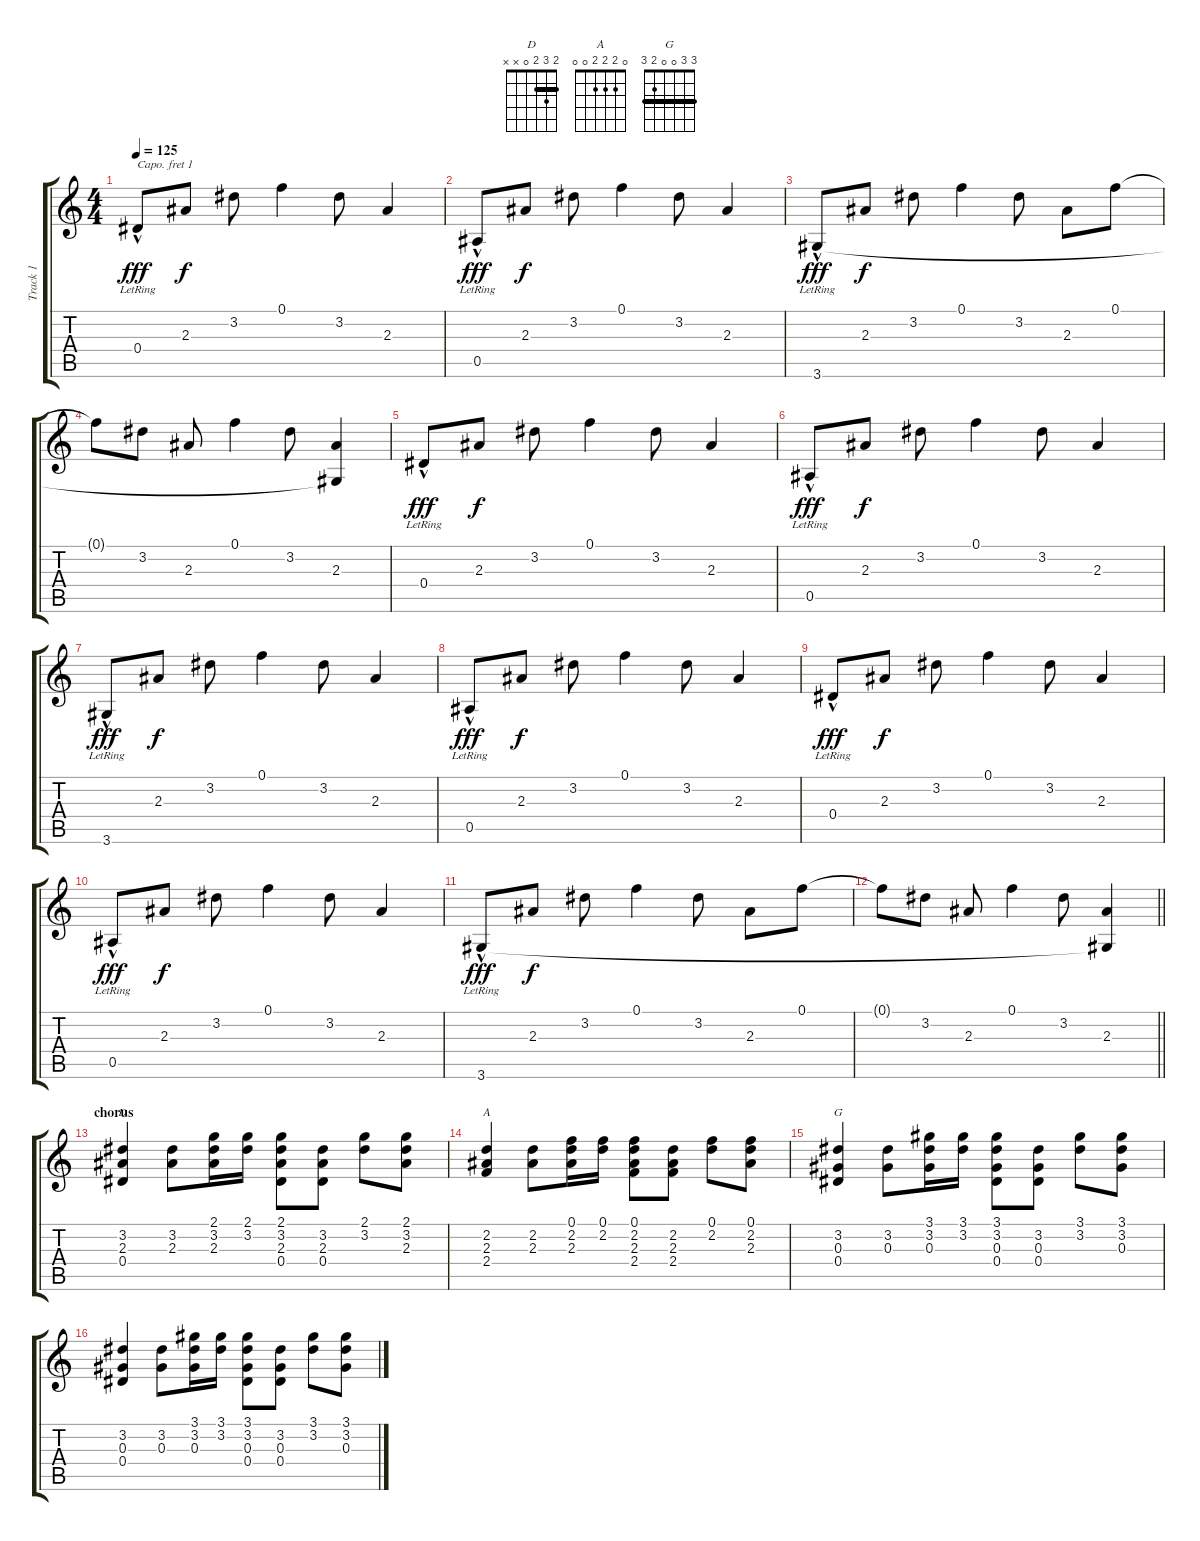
\track ("Track 1" "Track 1") {instrument acousticguitarsteel}
\staff {score tabs}
\capo 1
\tuning (E4 B3 G3 D3 A2 E2) {hide}
\chord ("D" 2 3 2 0 x x) {barre 2}
\chord ("A" 0 2 2 2 0 0)
\chord ("G" 3 3 0 0 2 3) {barre 3}
\ts (4 4)
\tempo 125
\clef g2
\ks c
0.4{hac lr}.8{dy fff} 2.3.8{dy f} 3.2.8 0.1.4 3.2.8 2.3.4 |
0.5{hac lr}.8{dy fff} 2.3.8{dy f} 3.2.8 0.1.4 3.2.8 2.3.4 |
3.6{hac lr}.8{dy fff} 2.3.8{dy f} 3.2.8 0.1.4 3.2.8 2.3.8 0.1.8 |
0.1{t}.8 3.2.8 2.3.8 0.1.4 3.2.8 (2.3 3.6{t}).4 |
0.4{hac lr}.8{dy fff} 2.3.8{dy f} 3.2.8 0.1.4 3.2.8 2.3.4 |
0.5{hac lr}.8{dy fff} 2.3.8{dy f} 3.2.8 0.1.4 3.2.8 2.3.4 |
3.6{hac lr}.8{dy fff} 2.3.8{dy f} 3.2.8 0.1.4 3.2.8 2.3.4 |
0.5{hac lr}.8{dy fff} 2.3.8{dy f} 3.2.8 0.1.4 3.2.8 2.3.4 |
0.4{hac lr}.8{dy fff} 2.3.8{dy f} 3.2.8 0.1.4 3.2.8 2.3.4 |
0.5{hac lr}.8{dy fff} 2.3.8{dy f} 3.2.8 0.1.4 3.2.8 2.3.4 |
3.6{hac lr}.8{dy fff} 2.3.8{dy f} 3.2.8 0.1.4 3.2.8 2.3.8 0.1.8 |
\barLineRight lightlight
0.1{t}.8 3.2.8 2.3.8 0.1.4 3.2.8 (2.3 3.6{t}).4 |
\section ("" "chorus")
(3.2 2.3 0.4).4{ch "D"} (3.2 2.3).8 (2.1 3.2 2.3).16 (2.1 3.2).16 (2.1 3.2 2.3 0.4).8 (3.2 2.3 0.4).8 (2.1 3.2).8 (2.1 3.2 2.3).8 |
(2.2 2.3 2.4).4{ch "A"} (2.2 2.3).8 (0.1 2.2 2.3).16 (0.1 2.2).16 (0.1 2.2 2.3 2.4).8 (2.2 2.3 2.4).8 (0.1 2.2).8 (0.1 2.2 2.3).8 |
(3.2 0.3 0.4).4{ch "G"} (3.2 0.3).8 (3.1 3.2 0.3).16 (3.1 3.2).16 (3.1 3.2 0.3 0.4).8 (3.2 0.3 0.4).8 (3.1 3.2).8 (3.1 3.2 0.3).8 |
(3.2 0.3 0.4).4 (3.2 0.3).8 (3.1 3.2 0.3).16 (3.1 3.2).16 (3.1 3.2 0.3 0.4).8 (3.2 0.3 0.4).8 (3.1 3.2).8 (3.1 3.2 0.3).8
